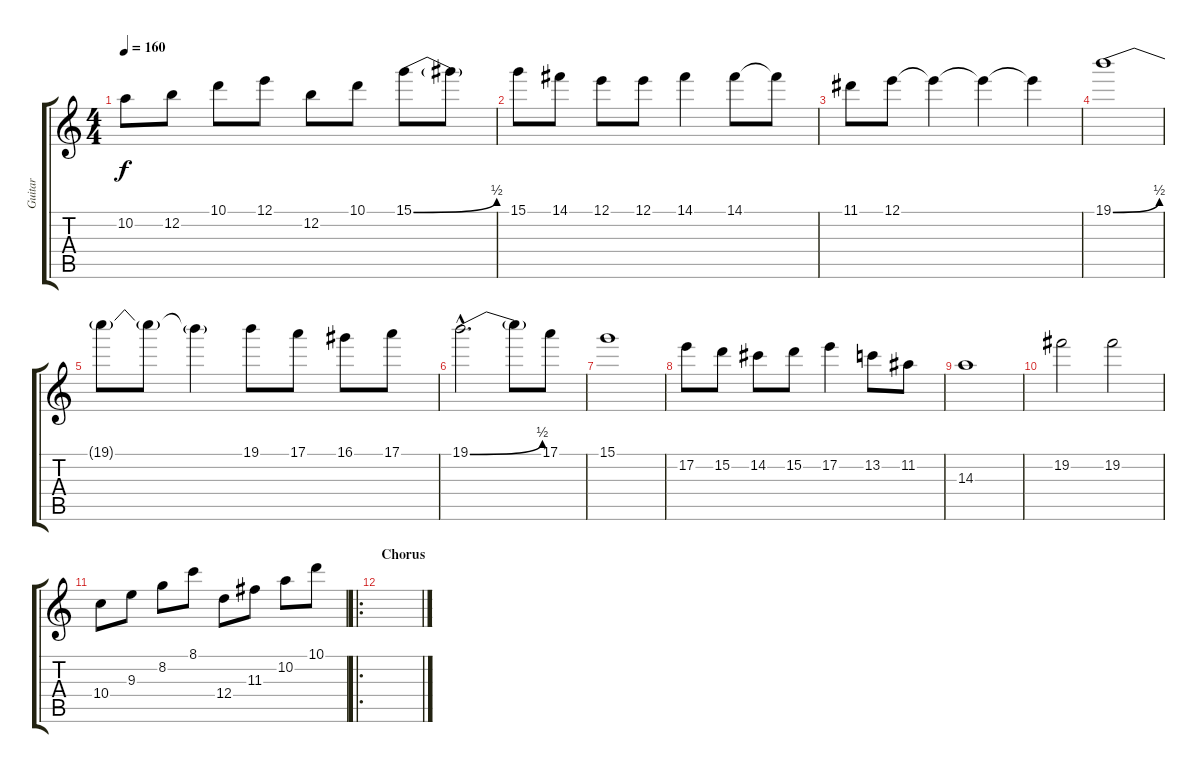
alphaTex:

\track ("Guitar" "Guitar") {instrument overdrivenguitar}
\staff {score tabs}
\tuning (E4 B3 G3 D3 A2 E2) {hide}
\ts (4 4)
\tempo 160
\clef g2
\ks c
10.2.8{dy f} 12.2.8 10.1.8 12.1.8 12.2.8 10.1.8 15.1{be (bend 0 0 60 2)}.8 15.1{t}.8 |
15.1.8 14.1.8 12.1.8 12.1.8 14.1.4 14.1.8 14.1{t}.8 |
11.1.8 12.1.8 12.1{t}.4 12.1{t}.4 12.1{t}.4 |
19.1{be (bend 0 0 60 2)}.1 |
19.1{t}.8 19.1{t}.8 19.1{t}.4 19.1.8 17.1.8 16.1.8 17.1.8 |
19.1{be (bend 0 0 60 2) hac}.2{d} 19.1{t}.8 17.1.8 |
15.1.1 |
17.2.8 15.2.8 14.2.8 15.2.8 17.2.4 13.2.8 11.2.8 |
14.3.1 |
19.2.2 19.2.2 |
10.4.8 9.3.8 8.2.8 8.1.8 12.4.8 11.3.8 10.2.8 10.1.8 |
\ro
\section ("" "Chorus")
